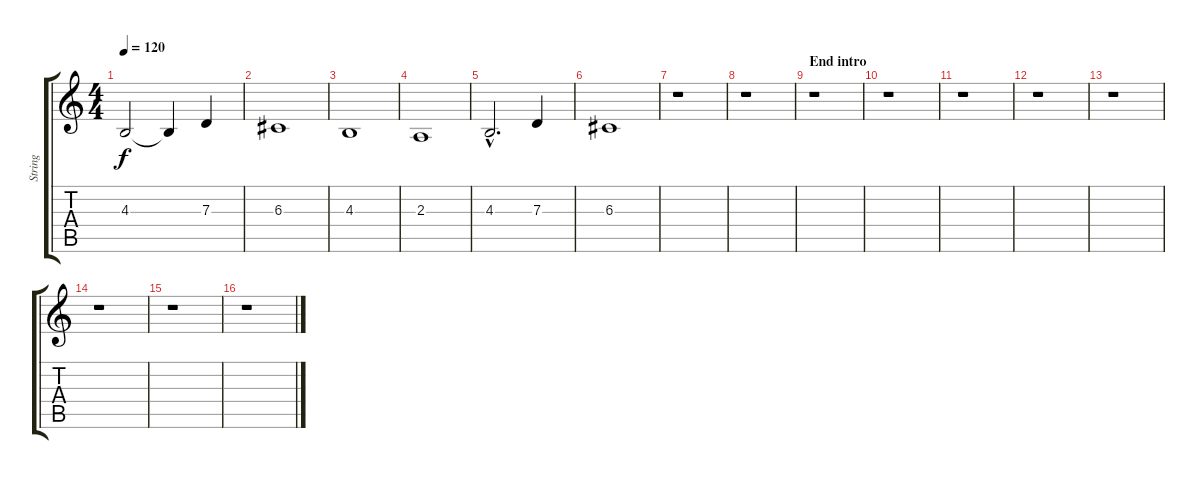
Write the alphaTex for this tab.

\track ("String" "String") {instrument stringensemble1}
\staff {score tabs}
\tuning (E4 B3 G3 D3 A2 E2) {hide}
\ts (4 4)
\tempo 120
\clef g2
\ks c
4.3.2{dy f} 4.3{t}.4 7.3.4 |
6.3.1 |
4.3.1 |
2.3.1 |
4.3{hac}.2{d} 7.3.4 |
6.3.1 |
r.1 |
r.1 |
\section ("" "End intro")
r.1 |
r.1 |
r.1 |
r.1 |
r.1 |
r.1 |
r.1 |
r.1
